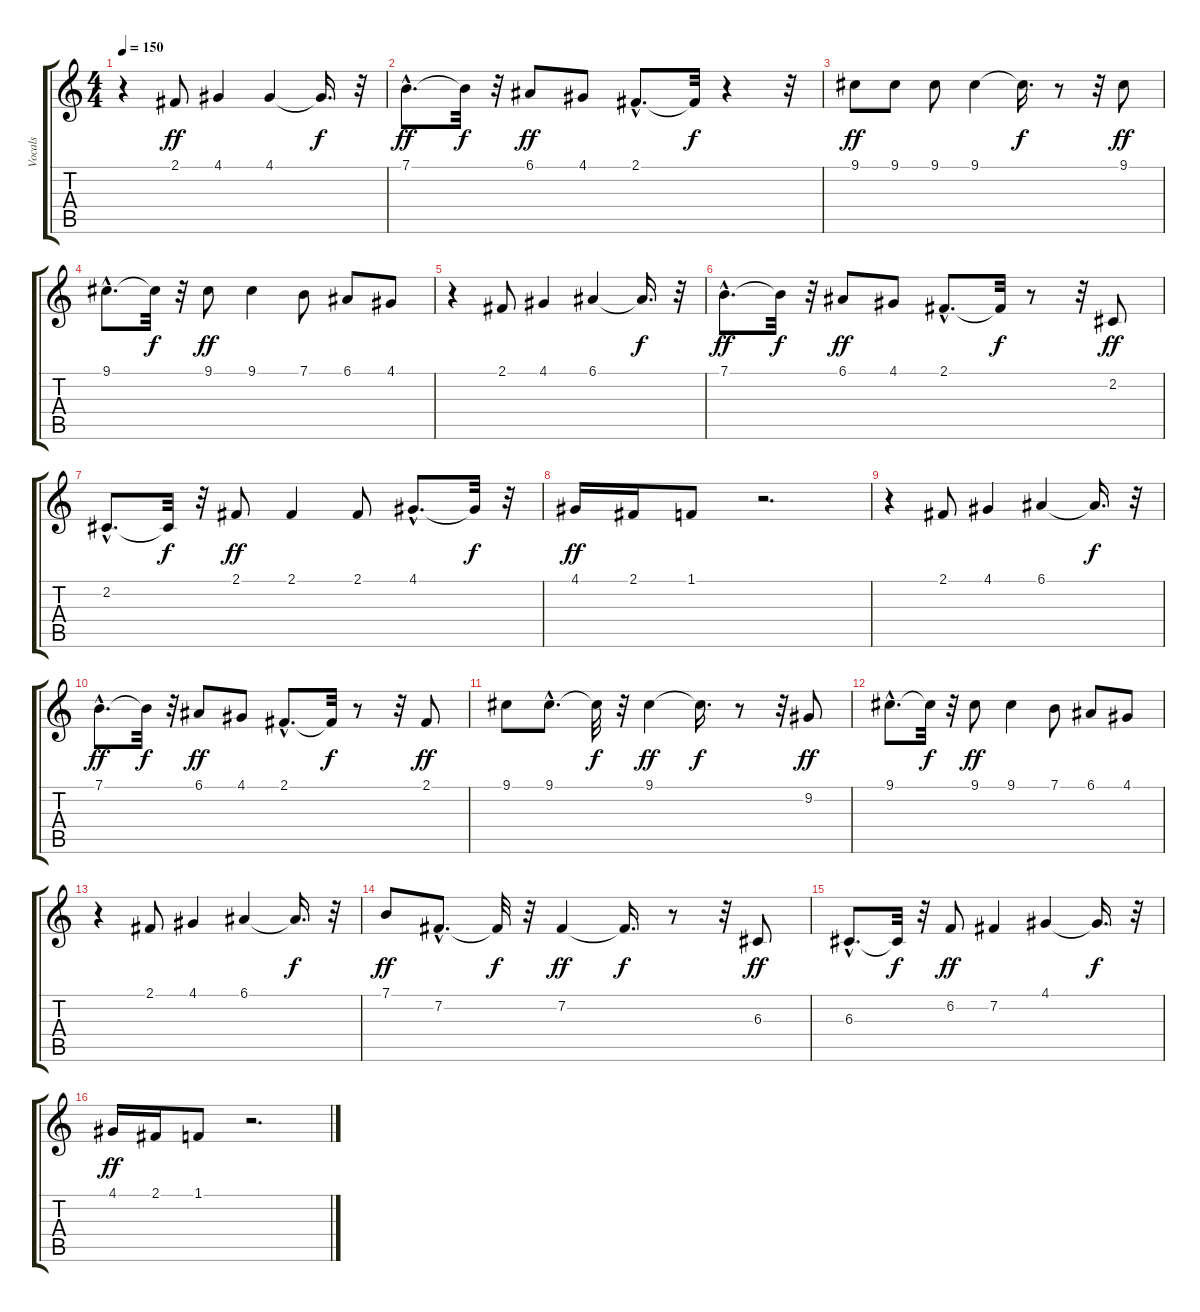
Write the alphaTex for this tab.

\track ("Vocals" "Vocals") {instrument choiraahs}
\staff {score tabs}
\tuning (E4 B3 G3 D3 A2 E2) {hide}
\ts (4 4)
\tempo 150
\clef g2
\ks c
r.4{dy f} 2.1.8{dy ff} 4.1.4 4.1.4 4.1{t}.16{d dy f} r.32 |
7.1{hac}.8{d dy ff} 7.1{t}.32{dy f} r.32 6.1.8{dy ff} 4.1.8 2.1{hac}.8{d} 2.1{t}.32{dy f} r.4 r.32 |
9.1.8{dy ff} 9.1.8 9.1.8 9.1.4 9.1{t}.16{d dy f} r.8 r.32 9.1.8{dy ff} |
9.1{hac}.8{d} 9.1{t}.32{dy f} r.32 9.1.8{dy ff} 9.1.4 7.1.8 6.1.8 4.1.8 |
r.4 2.1.8 4.1.4 6.1.4 6.1{t}.16{d dy f} r.32 |
7.1{hac}.8{d dy ff} 7.1{t}.32{dy f} r.32 6.1.8{dy ff} 4.1.8 2.1{hac}.8{d} 2.1{t}.32{dy f} r.8 r.32 2.2.8{dy ff} |
2.2{hac}.8{d} 2.2{t}.32{dy f} r.32 2.1.8{dy ff} 2.1.4 2.1.8 4.1{hac}.8{d} 4.1{t}.32{dy f} r.32 |
4.1.16{dy ff} 2.1.16 1.1.8 r.2{d} |
r.4 2.1.8 4.1.4 6.1.4 6.1{t}.16{d dy f} r.32 |
7.1{hac}.8{d dy ff} 7.1{t}.32{dy f} r.32 6.1.8{dy ff} 4.1.8 2.1{hac}.8{d} 2.1{t}.32{dy f} r.8 r.32 2.1.8{dy ff} |
9.1.8 9.1{hac}.8{d} 9.1{t}.32{dy f} r.32 9.1.4{dy ff} 9.1{t}.16{d dy f} r.8 r.32 9.2.8{dy ff} |
9.1{hac}.8{d} 9.1{t}.32{dy f} r.32 9.1.8{dy ff} 9.1.4 7.1.8 6.1.8 4.1.8 |
r.4 2.1.8 4.1.4 6.1.4 6.1{t}.16{d dy f} r.32 |
7.1.8{dy ff} 7.2{hac}.8{d} 7.2{t}.32{dy f} r.32 7.2.4{dy ff} 7.2{t}.16{d dy f} r.8 r.32 6.3.8{dy ff} |
6.3{hac}.8{d} 6.3{t}.32{dy f} r.32 6.2.8{dy ff} 7.2.4 4.1.4 4.1{t}.16{d dy f} r.32 |
4.1.16{dy ff} 2.1.16 1.1.8 r.2{d}
